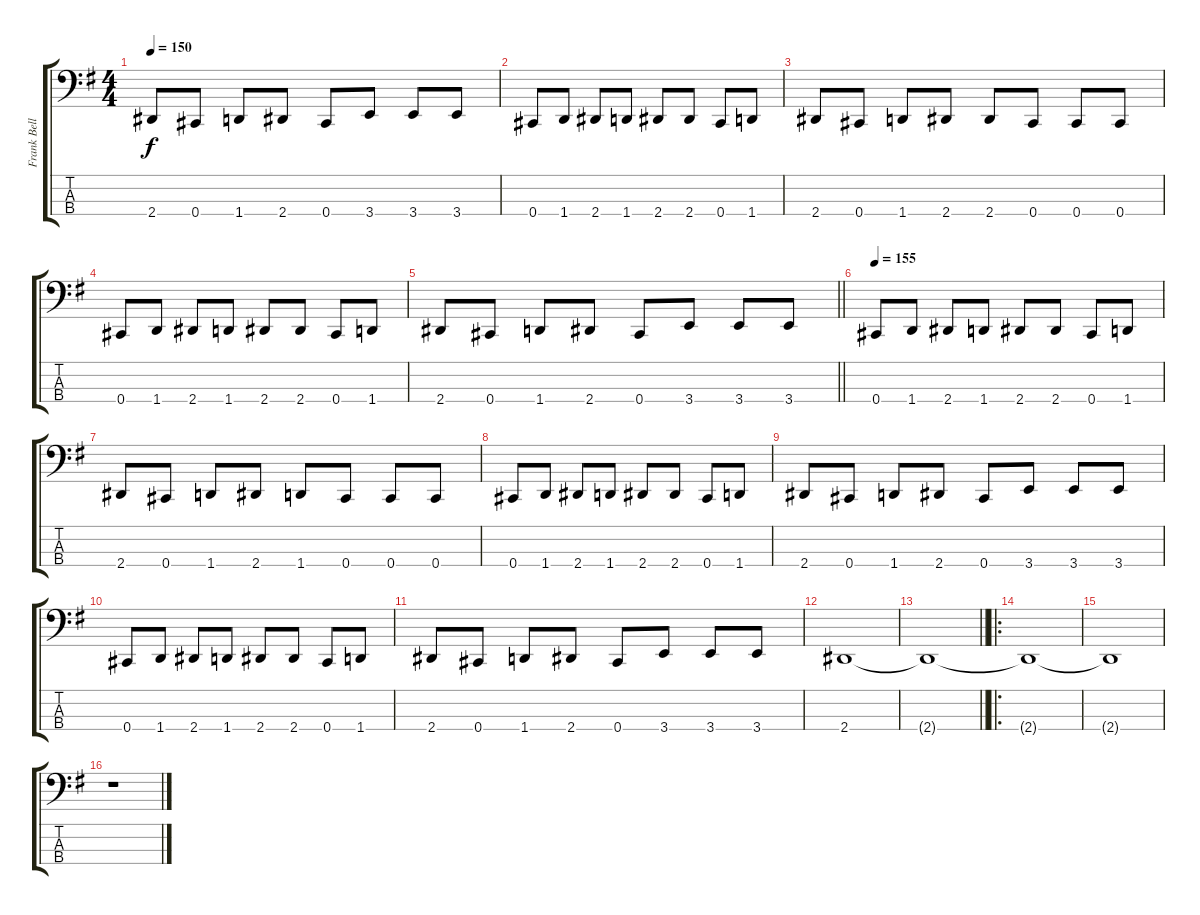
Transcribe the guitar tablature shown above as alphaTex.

\track ("Frank Bello" "Frank Bell") {instrument electricbassfinger}
\staff {score tabs}
\tuning (Gb2 Db2 Ab1 Db1) {hide}
\ts (4 4)
\tempo 150
\clef f4
\ks g
2.4.8{dy f} 0.4.8 1.4.8 2.4.8 0.4.8 3.4.8 3.4.8 3.4.8 |
0.4.8 1.4.8 2.4.8 1.4.8 2.4.8 2.4.8 0.4.8 1.4.8 |
2.4.8 0.4.8 1.4.8 2.4.8 2.4.8 0.4.8 0.4.8 0.4.8 |
0.4.8 1.4.8 2.4.8 1.4.8 2.4.8 2.4.8 0.4.8 1.4.8 |
\barLineRight lightlight
2.4.8 0.4.8 1.4.8 2.4.8 0.4.8 3.4.8 3.4.8 3.4.8 |
\tempo 155
0.4.8 1.4.8 2.4.8 1.4.8 2.4.8 2.4.8 0.4.8 1.4.8 |
2.4.8 0.4.8 1.4.8 2.4.8 1.4.8 0.4.8 0.4.8 0.4.8 |
0.4.8 1.4.8 2.4.8 1.4.8 2.4.8 2.4.8 0.4.8 1.4.8 |
2.4.8 0.4.8 1.4.8 2.4.8 0.4.8 3.4.8 3.4.8 3.4.8 |
0.4.8 1.4.8 2.4.8 1.4.8 2.4.8 2.4.8 0.4.8 1.4.8 |
2.4.8 0.4.8 1.4.8 2.4.8 0.4.8 3.4.8 3.4.8 3.4.8 |
2.4.1 |
\barLineRight lightlight
2.4{t}.1 |
\ro
2.4{t}.1 |
2.4{t}.1 |
r.1
